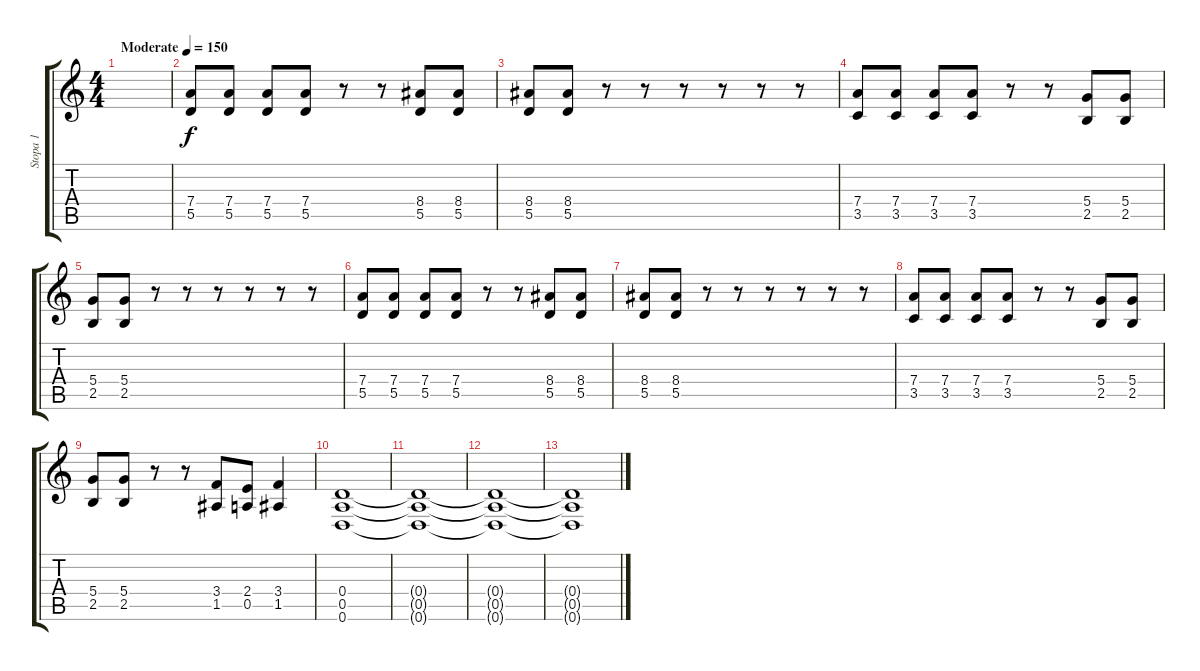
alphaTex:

\track ("Stopa 1" "Stopa 1") {instrument distortionguitar}
\staff {score tabs}
\tuning (E4 B3 G3 D3 A2 D2) {hide}
\ts (4 4)
\tempo (150 "Moderate")
\clef g2
\ks c
|
(7.4 5.5).8 (7.4 5.5).8 (7.4 5.5).8 (7.4 5.5).8 r.8 r.8 (8.4 5.5).8 (8.4 5.5).8 |
(8.4 5.5).8 (8.4 5.5).8 r.8 r.8 r.8 r.8 r.8 r.8 |
(7.4 3.5).8 (7.4 3.5).8 (7.4 3.5).8 (7.4 3.5).8 r.8 r.8 (5.4 2.5).8 (5.4 2.5).8 |
(5.4 2.5).8 (5.4 2.5).8 r.8 r.8 r.8 r.8 r.8 r.8 |
(7.4 5.5).8 (7.4 5.5).8 (7.4 5.5).8 (7.4 5.5).8 r.8 r.8 (8.4 5.5).8 (8.4 5.5).8 |
(8.4 5.5).8 (8.4 5.5).8 r.8 r.8 r.8 r.8 r.8 r.8 |
(7.4 3.5).8 (7.4 3.5).8 (7.4 3.5).8 (7.4 3.5).8 r.8 r.8 (5.4 2.5).8 (5.4 2.5).8 |
(5.4 2.5).8 (5.4 2.5).8 r.8 r.8 (3.4 1.5).8 (2.4 0.5).8 (3.4 1.5).4 |
(0.4 0.5 0.6).1 |
(0.4{t} 0.5{t} 0.6{t}).1 |
(0.4{t} 0.5{t} 0.6{t}).1 |
(0.4{t} 0.5{t} 0.6{t}).1
